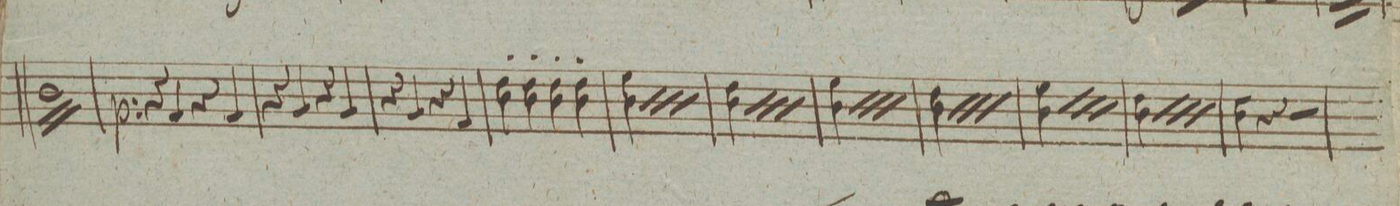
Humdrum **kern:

**kern	**dynam
*I"Alto Viola.	*
*clefC3	*
*k[]	*
*met(c|)	*
*M2/2	*
16c\LL	.
16c\	.
16c\	.
16c\	.
16c\	.
16c\	.
16c\	.
16c\	.
16c\	.
16c\	.
16c\	.
16c\	.
16c\	.
16c\	.
16c\	.
16c\JJ	.
*Xtremolo	*
=38	=38
4r	p
4G/	.
4r	.
4G/	.
=39	=39
4r	.
4A/	.
4r	.
4A/	.
=40	=40
4r	.
4A/	.
4r	.
4G/	.
=41	=41
4e\ 4c'\	.
4e\ 4c'\	.
4e\ 4c'\	.
4e\ 4c'\	.
=42	=42
4f\ 4c\	.
*rep	*
4f\ 4c\	.
*Xrep	*
*rep	*
4f\ 4c\	.
*Xrep	*
*rep	*
4f\ 4c\	.
*Xrep	*
=43	=43
4e\ 4c\	.
*rep	*
4e\ 4c\	.
*Xrep	*
*rep	*
4e\ 4c\	.
*Xrep	*
*rep	*
4e\ 4c\	.
*Xrep	*
=44	=44
4f\ 4c\	.
*rep	*
4f\ 4c\	.
*Xrep	*
*rep	*
4f\ 4c\	.
*Xrep	*
*rep	*
4f\ 4c\	.
*Xrep	*
=45	=45
4e\ 4c\	.
*rep	*
4e\ 4c\	.
*Xrep	*
*rep	*
4e\ 4c\	.
*Xrep	*
*rep	*
4e\ 4c\	.
*Xrep	*
=46	=46
4f\ 4c\	.
*rep	*
4f\ 4c\	.
*Xrep	*
*rep	*
4f\ 4c\	.
*Xrep	*
*rep	*
4f\ 4c\	.
*Xrep	*
=47	=47
4e\ 4c\	.
*rep	*
4e\ 4c\	.
*Xrep	*
*rep	*
4e\ 4c\	.
*Xrep	*
*rep	*
4e\ 4c\	.
*Xrep	*
=48	=48
4e\ 4c\	.
4r	.
2r	.
=49	=49
*-	*-
